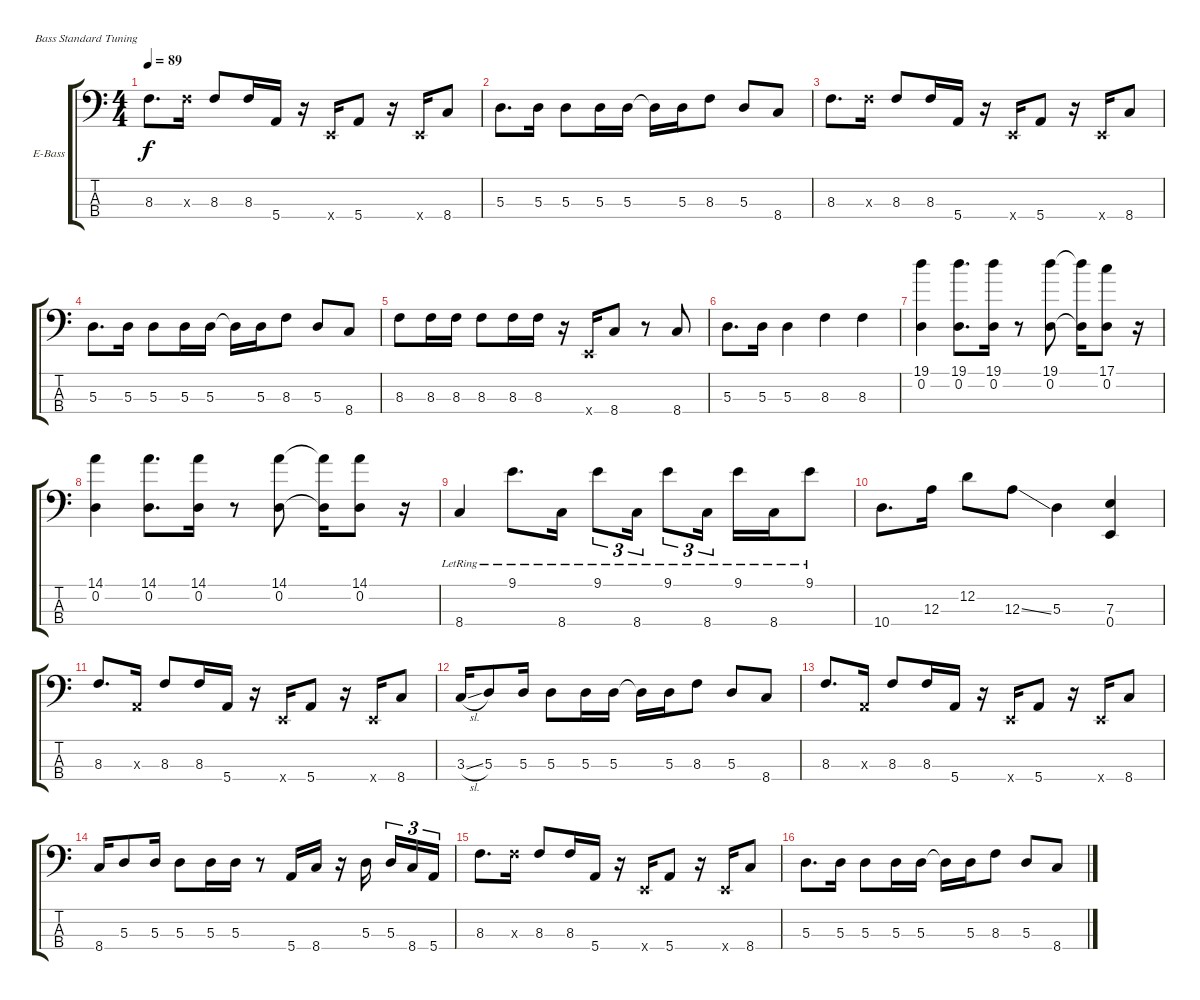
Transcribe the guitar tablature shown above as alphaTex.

\defaultSystemsLayout 4
\bracketExtendMode groupsimilarinstruments
\firstSystemTrackNameOrientation horizontal
\otherSystemsTrackNameOrientation horizontal
\track ("Electric Bass" "E-Bass") {instrument electricbassfinger}
\staff {score tabs}
\tuning (G2 D2 A1 E1)
\ts (4 4)
\tempo 89
\clef f4
\scale
0.333333
\ks c
8.3.8{d dy f} 8.3{x}.16 8.3.8 8.3.16 5.4.16 r.16 0.4{x}.16 5.4.8 r.16 0.4{x}.16 8.4.8 |
\scale
0.333333 5.3.8{d} 5.3.16 5.3.8 5.3.16 5.3.16 5.3{t}.16 5.3.16 8.3.8 5.3.8 8.4.8 |
\scale
0.333333 8.3.8{d} 8.3{x}.16 8.3.8 8.3.16 5.4.16 r.16 0.4{x}.16 5.4.8 r.16 0.4{x}.16 8.4.8 |
\scale
0.333333 5.3.8{d} 5.3.16 5.3.8 5.3.16 5.3.16 5.3{t}.16 5.3.16 8.3.8 5.3.8 8.4.8 |
\scale
0.333333 8.3.8 8.3.16 8.3.16 8.3.8 8.3.16 8.3.16 r.16 0.4{x}.16 8.4.8 r.8 8.4.8 |
\scale
0.333333 5.3.8{d} 5.3.16 5.3.4 8.3.4 8.3.4 |
\scale
0.333333 (19.1 0.2).4 (19.1 0.2).8{d} (19.1 0.2).16 r.8 (19.1 0.2).8 (19.1{t} 0.2{t}).16 (17.1 0.2).8 r.16 |
\scale
0.333333 (14.1 0.2).4 (14.1 0.2).8{d} (14.1 0.2).16 r.8 (14.1 0.2).8 (14.1{t} 0.2{t}).16 (14.1 0.2).8 r.16 |
\scale
0.333333 8.4{lr}.4 9.1{lr}.8{d} 8.4{lr}.16 9.1{lr}.8{tu (3 2)} 8.4{lr}.16{tu (3 2)} 9.1{lr}.8{tu (3 2)} 8.4{lr}.16{tu (3 2)} 9.1{lr}.16 8.4{lr}.16 9.1{lr}.8 |
\scale
0.333333 10.4.8{d} 12.3.16 12.2.8 12.3{ss}.8 5.3.4 (7.3 0.4).4 |
\scale
0.333333 8.3.8{d} 0.3{x}.16 8.3.8 8.3.16 5.4.16 r.16 0.4{x}.16 5.4.8 r.16 0.4{x}.16 8.4.8 |
\scale
0.333333 3.3{sl}.16 5.3.8 5.3.16 5.3.8 5.3.16 5.3.16 5.3{t}.16 5.3.16 8.3.8 5.3.8 8.4.8 |
\scale
0.333333 8.3.8{d} 0.3{x}.16 8.3.8 8.3.16 5.4.16 r.16 0.4{x}.16 5.4.8 r.16 0.4{x}.16 8.4.8 |
\scale
0.333333 8.4.16 5.3.8 5.3.16 5.3.8 5.3.16 5.3.16 r.8 5.4.16 8.4.16 r.16 5.3.16 5.3.16{tu (3 2)} 8.4.16{tu (3 2)} 5.4.16{tu (3 2)} |
\scale
0.333333 8.3.8{d} 8.3{x}.16 8.3.8 8.3.16 5.4.16 r.16 0.4{x}.16 5.4.8 r.16 0.4{x}.16 8.4.8 |
\scale
0.333333 5.3.8{d} 5.3.16 5.3.8 5.3.16 5.3.16 5.3{t}.16 5.3.16 8.3.8 5.3.8 8.4.8
